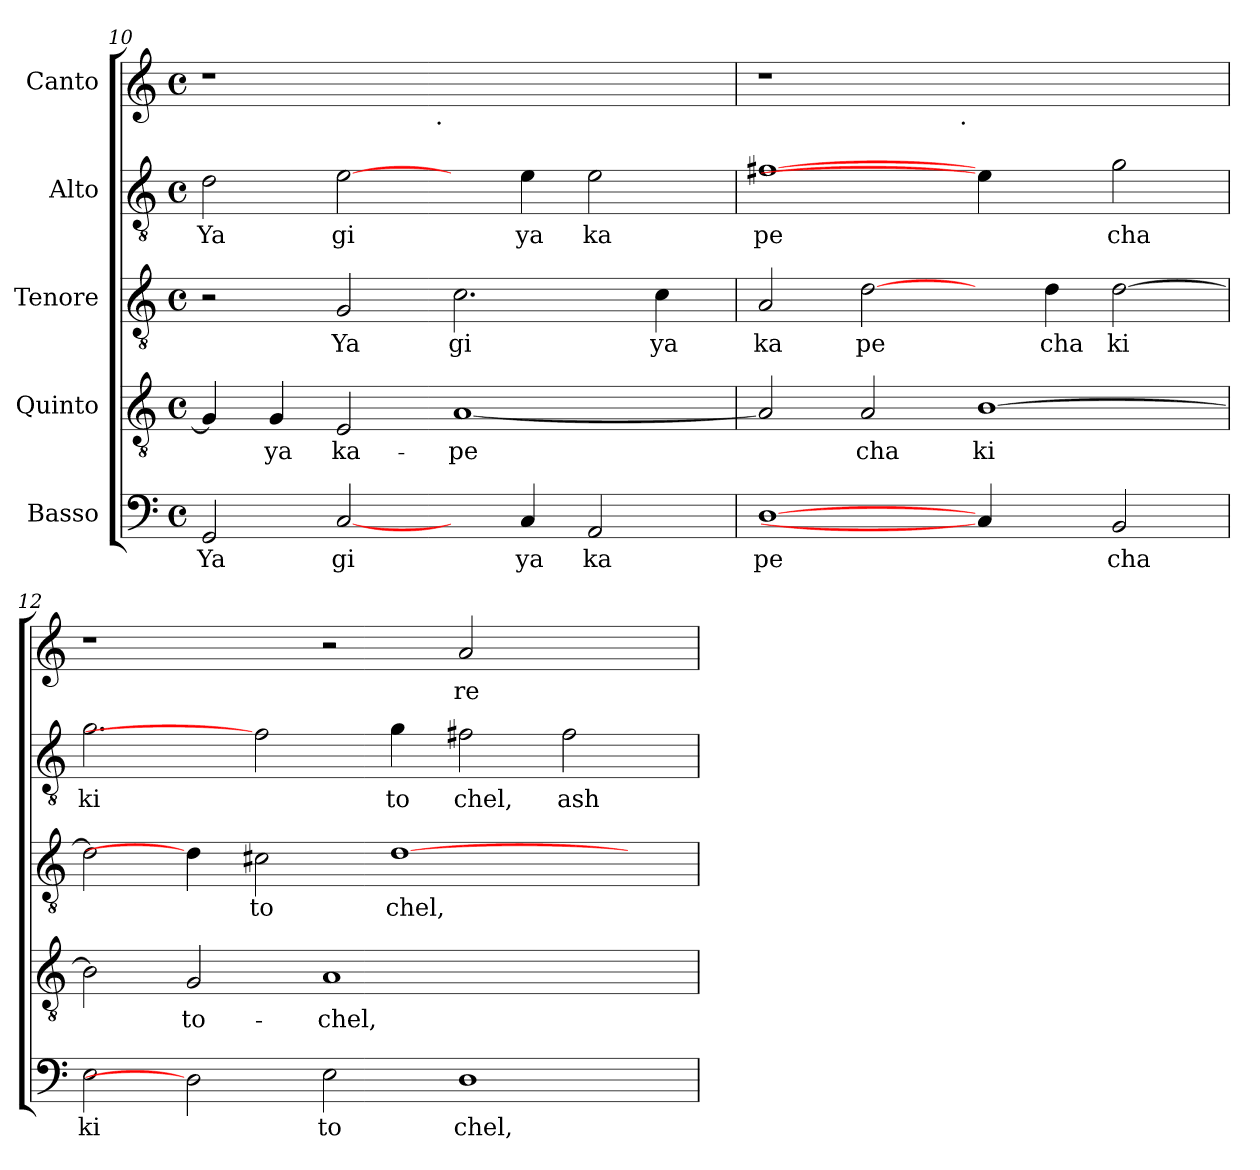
**kern	**text	**kern	**text	**kern	**text	**kern	**text	**kern	**text
*part5	*part5	*part4	*part4	*part3	*part3	*part2	*part2	*part1	*part1
*staff5	*staff5	*staff4	*staff4	*staff3	*staff3	*staff2	*staff2	*staff1	*staff1
*I"Basso	*	*I"Quinto	*	*I"Tenore	*	*I"Alto	*	*I"Canto	*
*clefF4	*	*clefGv2	*	*clefGv2	*	*clefGv2	*	*clefG2	*
*k[]	*	*k[]	*	*k[]	*	*k[]	*	*k[]	*
*C:	*	*C:	*	*C:	*	*C:	*	*C:	*
*M4/4	*	*M4/4	*	*M4/4	*	*M4/4	*	*M4/4	*
*met(c)	*	*met(c)	*	*met(c)	*	*met(c)	*	*met(c)	*
=10	=10	=10	=10	=10	=10	=10	=10	=10	=10
!	!LO:LY:b:cj	!	!LO:LY:b:cj	!	!	!	!LO:LY:b:cj	!	!
*	*	*	*	*	*	*	*	*^	*
2GG/	Ya	4G/]	--	2r	.	2d\	Ya	1r	2ryy	.
!	!	!	!LO:LY:b:cj	!	!	!	!	!	!	!
.	.	4G/	-ya	.	.	.	.	.	.	.
!	!LO:LY:b:cj	!	!LO:LY:b:cj	!	!LO:LY:b:cj	!	!LO:LY:b:cj	!	!	!
[2C/	gi	2E/	ka-	2G/	Ya	[2e\	gi	.	4...ryy	.
!	!	!	!	!	!	!	!	!	!LO:TX:b:t=.	!
.	.	.	.	.	.	.	.	.	1ryy	.
!	!	!	!LO:LY:b:cj	!	!LO:LY:b:cj	!	!	!	!	!
4ryy	.	[<1A	-pe-	2.c\	gi	4ryy	.	1ryy	.	.
!	!LO:LY:b:cj	!	!	!	!	!	!LO:LY:b:cj	!	!	!
4C/	ya	.	.	.	.	4e\	ya	.	.	.
!	!LO:LY:b:cj	!	!	!	!	!	!LO:LY:b:cj	!	!	!
2AA/	ka	.	.	.	.	2e\	ka	.	.	.
!	!	!	!	!	!LO:LY:b:cj	!	!	!	!	!
.	.	.	.	4c\	ya	.	.	.	.	.
.	.	.	.	.	.	.	.	.	32ryy	.
=11	=11	=11	=11	=11	=11	=11	=11	=11	=11	=11
!	!LO:LY:b:cj	!	!LO:LY:b:cj	!	!LO:LY:b:cj	!	!LO:LY:b:cj	!	!	!
[1D	pe	2A/]	--	2A/	ka	[1f#X	pe	1r	2ryy	.
!	!	!	!LO:LY:b:cj	!	!LO:LY:b:cj	!	!	!	!	!
.	.	2A/	-cha	[2d\	pe	.	.	.	4...ryy	.
!	!	!	!	!	!	!	!	!	!LO:TX:b:t=.	!
.	.	.	.	.	.	.	.	.	1ryy	.
!	!	!	!LO:LY:b:cj	!	!	!	!	!	!	!
4C/]	.	[>1B	ki	4ryy	.	4e\]	.	1ryy	.	.
!	!	!	!	!	!LO:LY:b:cj	!	!	!	!	!
4ryy	.	.	.	4d\	cha	4ryy	.	.	.	.
!	!LO:LY:b:cj	!	!	!	!LO:LY:b:cj	!	!LO:LY:b:cj	!	!	!
2BB/	cha	.	.	[>2d\	ki	2g\	cha	.	.	.
.	.	.	.	.	.	.	.	.	32ryy	.
=12	=12	=12	=12	=12	=12	=12	=12	=12	=12	=12
!	!LO:LY:b:cj	!	!LO:LY:b:cj	!	!LO:LY:b:cj	!	!LO:LY:b:cj	!	!	!
*	*	*	*	*	*	*	*	*v	*v	*
2E\	ki	2B\]	.	2d\]	.	2.g\	ki	1r	.
!	!	!	!LO:LY:b:cj	!	!	!	!	!	!
2D]	.	2G/	to-	4d\]	.	.	.	.	.
!	!	!	!	!	!LO:LY:b:cj	!	!	!	!
.	.	.	.	2c#X\	to	2f#]	.	.	.
!	!LO:LY:b:cj	!	!LO:LY:b:cj	!	!	!	!	!	!
2E\	to	1A	-chel,	.	.	.	.	2r	.
!	!	!	!	!	!LO:LY:b:cj	!	!LO:LY:b:cj	!	!
.	.	.	.	[>1d	chel,	4g\	to	.	.
!	!LO:LY:b:cj	!	!	!	!	!	!LO:LY:b:cj	!	!LO:LY:b:cj
1D	chel,	.	.	.	.	2f#X\	chel,	2a/	re
!	!	!	!	!	!	!	!LO:LY:b:cj	!	!
.	.	2ryy	.	.	.	2f#\	ash	2ryy	.
.	.	.	.	4ryy	.	.	.	.	.
=	=	=	=	=	=	=	=	=	=
*-	*-	*-	*-	*-	*-	*-	*-	*-	*-
